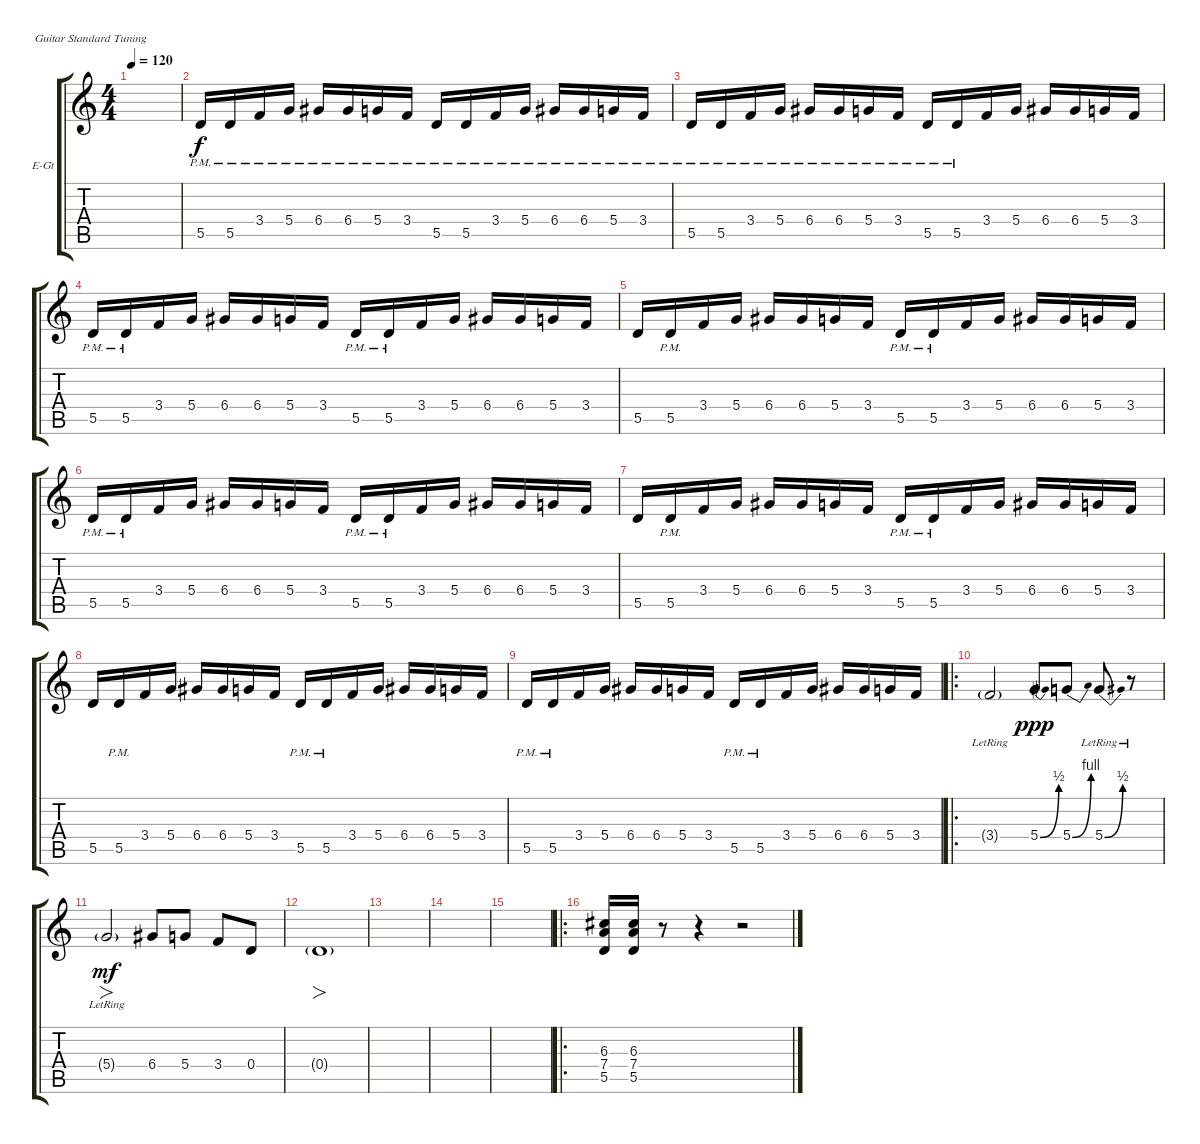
\bracketExtendMode groupsimilarinstruments
\firstSystemTrackNameOrientation horizontal
\otherSystemsTrackNameOrientation horizontal
\track ("Electric Guitar 1" "E-Gt") {instrument distortionguitar}
\staff {score tabs}
\tuning (E4 B3 G3 D3 A2 E2)
\ts (4 4)
\tempo 120
\clef g2
\ks c
|
5.5{pm}.16 5.5{pm}.16 3.4{pm}.16 5.4{pm}.16 6.4{pm}.16 6.4{pm}.16 5.4{pm}.16 3.4{pm}.16 5.5{pm}.16 5.5{pm}.16 3.4{pm}.16 5.4{pm}.16 6.4{pm}.16 6.4{pm}.16 5.4{pm}.16 3.4{pm}.16 |
5.5{pm}.16 5.5{pm}.16 3.4{pm}.16 5.4{pm}.16 6.4{pm}.16 6.4{pm}.16 5.4{pm}.16 3.4{pm}.16 5.5{pm}.16 5.5{pm}.16 3.4.16 5.4.16 6.4.16 6.4.16 5.4.16 3.4.16 |
5.5{pm}.16 5.5{pm}.16 3.4.16 5.4.16 6.4.16 6.4.16 5.4.16 3.4.16 5.5{pm}.16 5.5{pm}.16 3.4.16 5.4.16 6.4.16 6.4.16 5.4.16 3.4.16 |
5.5.16 5.5{pm}.16 3.4.16 5.4.16 6.4.16 6.4.16 5.4.16 3.4.16 5.5{pm}.16 5.5{pm}.16 3.4.16 5.4.16 6.4.16 6.4.16 5.4.16 3.4.16 |
5.5{pm}.16 5.5{pm}.16 3.4.16 5.4.16 6.4.16 6.4.16 5.4.16 3.4.16 5.5{pm}.16 5.5{pm}.16 3.4.16 5.4.16 6.4.16 6.4.16 5.4.16 3.4.16 |
5.5.16 5.5{pm}.16 3.4.16 5.4.16 6.4.16 6.4.16 5.4.16 3.4.16 5.5{pm}.16 5.5{pm}.16 3.4.16 5.4.16 6.4.16 6.4.16 5.4.16 3.4.16 |
5.5.16 5.5{pm}.16 3.4.16 5.4.16 6.4.16 6.4.16 5.4.16 3.4.16 5.5{pm}.16 5.5{pm}.16 3.4.16 5.4.16 6.4.16 6.4.16 5.4.16 3.4.16 |
5.5{pm}.16 5.5{pm}.16 3.4.16 5.4.16 6.4.16 6.4.16 5.4.16 3.4.16 5.5{pm}.16 5.5{pm}.16 3.4.16 5.4.16 6.4.16 6.4.16 5.4.16 3.4.16 |
\ro
3.4{g lr}.2 5.4{be (bend 0 0 14.399999999999999 2)}.8{dy ppp} 5.4{be (bend 0 0 15 4)}.8 5.4{be (bend 0 0 14.399999999999999 2) lr}.8 r.8 |
5.4{g lr}.2{fo dy mf} 6.4.8 5.4.8 3.4.8 0.4.8 |
0.4{g}.1{fo} |
|
|
|
\ro
(5.5 7.4 6.3).16 (7.4 5.5 6.3).16 r.8 r.4 r.2
